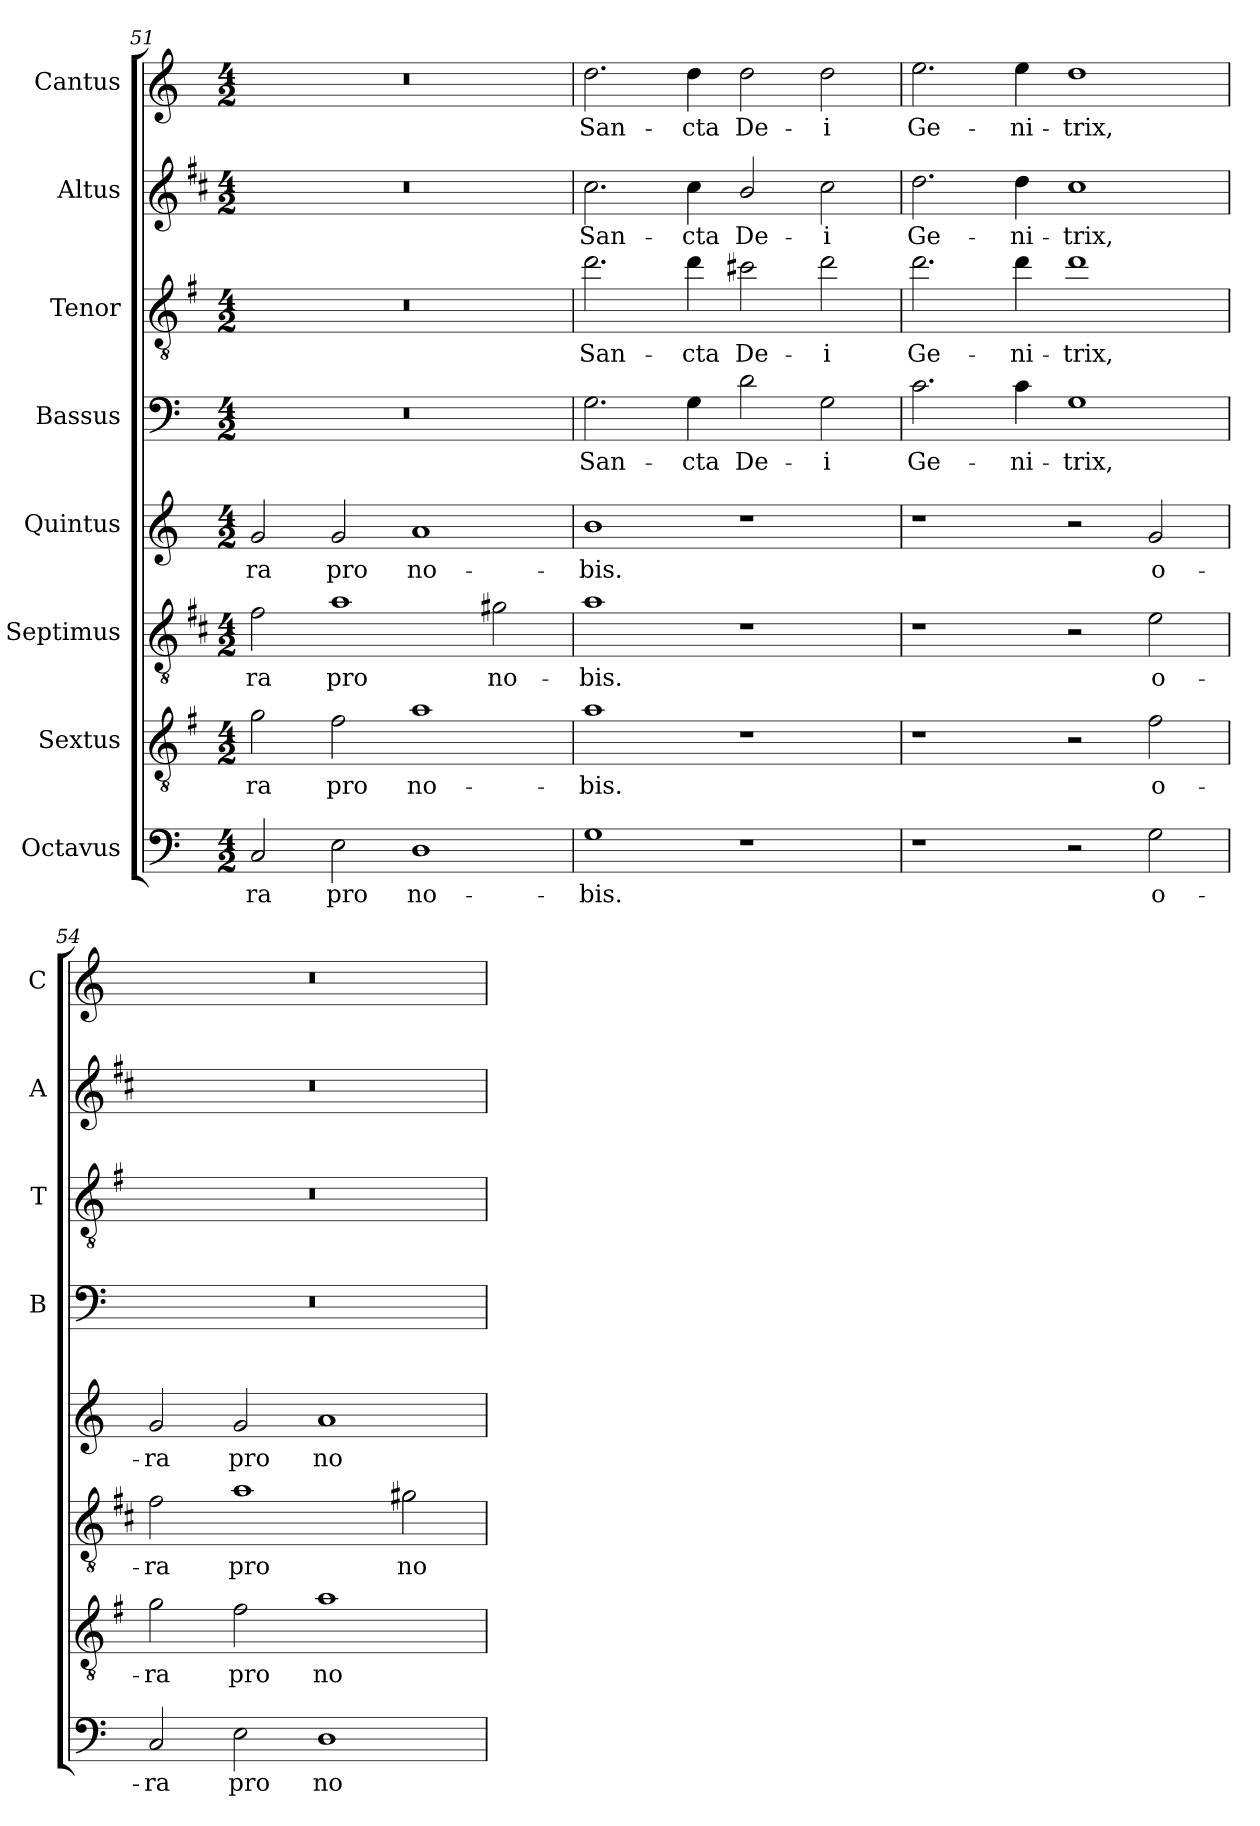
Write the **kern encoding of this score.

**kern	**text	**kern	**text	**kern	**text	**kern	**text	**kern	**text	**kern	**text	**kern	**text	**kern	**text
*part8	*part8	*part7	*part7	*part6	*part6	*part5	*part5	*part4	*part4	*part3	*part3	*part2	*part2	*part1	*part1
*staff8	*staff8	*staff7	*staff7	*staff6	*staff6	*staff5	*staff5	*staff4	*staff4	*staff3	*staff3	*staff2	*staff2	*staff1	*staff1
*I"Octavus	*	*I"Sextus	*	*I"Septimus	*	*I"Quintus	*	*I"Bassus	*	*I"Tenor	*	*I"Altus	*	*I"Cantus	*
*	*	*	*	*	*	*	*	*I'B	*	*I'T	*	*I'A	*	*I'C	*
*clefF4	*	*clefGv2	*	*clefGv2	*	*clefG2	*	*clefF4	*	*clefGv2	*	*clefG2	*	*clefG2	*
*	*	*ITrd4c7	*	*ITrd1c2	*	*	*	*	*	*ITrd4c7	*	*ITrd1c2	*	*	*
*k[]	*	*k[]	*	*k[]	*	*k[]	*	*k[]	*	*k[]	*	*k[]	*	*k[]	*
*C:	*	*C:	*	*C:	*	*C:	*	*C:	*	*C:	*	*C:	*	*C:	*
*M4/2	*	*M4/2	*	*M4/2	*	*M4/2	*	*M4/2	*	*M4/2	*	*M4/2	*	*M4/2	*
=51	=51	=51	=51	=51	=51	=51	=51	=51	=51	=51	=51	=51	=51	=51	=51
!	!LO:LY:b	!	!LO:LY:b	!	!LO:LY:b	!	!LO:LY:b	!	!	!	!	!	!	!	!
2C/	-ra	2c\	-ra	2e\	-ra	2g/	-ra	0r	.	0r	.	0r	.	0r	.
!	!LO:LY:b	!	!LO:LY:b	!	!LO:LY:b	!	!LO:LY:b	!	!	!	!	!	!	!	!
2E\	pro	2B\	pro	1g	pro	2g/	pro	.	.	.	.	.	.	.	.
!	!LO:LY:b	!	!LO:LY:b	!	!	!	!LO:LY:b	!	!	!	!	!	!	!	!
1D	no-	1d	no-	.	.	1a	no-	.	.	.	.	.	.	.	.
!	!	!	!	!	!LO:LY:b	!	!	!	!	!	!	!	!	!	!
.	.	.	.	2f#X\	no-	.	.	.	.	.	.	.	.	.	.
=52	=52	=52	=52	=52	=52	=52	=52	=52	=52	=52	=52	=52	=52	=52	=52
!	!LO:LY:b	!	!LO:LY:b	!	!LO:LY:b	!	!LO:LY:b	!	!LO:LY:b	!	!LO:LY:b	!	!LO:LY:b	!	!LO:LY:b
1G	-bis.	1d	-bis.	1g	-bis.	1b	-bis.	2.G\	San-	2.g\	San-	2.b\	San-	2.dd\	San-
!	!	!	!	!	!	!	!	!	!LO:LY:b	!	!LO:LY:b	!	!LO:LY:b	!	!LO:LY:b
.	.	.	.	.	.	.	.	4G\	-cta	4g\	-cta	4b\	-cta	4dd\	-cta
!	!	!	!	!	!	!	!	!	!LO:LY:b	!	!LO:LY:b	!	!LO:LY:b	!	!LO:LY:b
1r	.	1r	.	1r	.	1r	.	2d\	De-	2f#X\	De-	2a/	De-	2dd\	De-
!	!	!	!	!	!	!	!	!	!LO:LY:b	!	!LO:LY:b	!	!LO:LY:b	!	!LO:LY:b
.	.	.	.	.	.	.	.	2G\	-i	2g\	-i	2b\	-i	2dd\	-i
=53	=53	=53	=53	=53	=53	=53	=53	=53	=53	=53	=53	=53	=53	=53	=53
!	!	!	!	!	!	!	!	!	!LO:LY:b	!	!LO:LY:b	!	!LO:LY:b	!	!LO:LY:b
1r	.	1r	.	1r	.	1r	.	2.c\	Ge-	2.g\	Ge-	2.cc\	Ge-	2.ee\	Ge-
!	!	!	!	!	!	!	!	!	!LO:LY:b	!	!LO:LY:b	!	!LO:LY:b	!	!LO:LY:b
.	.	.	.	.	.	.	.	4c\	-ni-	4g\	-ni-	4cc\	-ni-	4ee\	-ni-
!	!	!	!	!	!	!	!	!	!LO:LY:b	!	!LO:LY:b	!	!LO:LY:b	!	!LO:LY:b
2r	.	2r	.	2r	.	2r	.	1G	-trix,	1g	-trix,	1b	-trix,	1dd	-trix,
!	!LO:LY:b	!	!LO:LY:b	!	!LO:LY:b	!	!LO:LY:b	!	!	!	!	!	!	!	!
2G\	o-	2B\	o-	2d\	o-	2g/	o-	.	.	.	.	.	.	.	.
!!LO:LB:g=z
=54	=54	=54	=54	=54	=54	=54	=54	=54	=54	=54	=54	=54	=54	=54	=54
!	!LO:LY:b	!	!LO:LY:b	!	!LO:LY:b	!	!LO:LY:b	!	!	!	!	!	!	!	!
2C/	-ra	2c\	-ra	2e\	-ra	2g/	-ra	0r	.	0r	.	0r	.	0r	.
!	!LO:LY:b	!	!LO:LY:b	!	!LO:LY:b	!	!LO:LY:b	!	!	!	!	!	!	!	!
2E\	pro	2B\	pro	1g	pro	2g/	pro	.	.	.	.	.	.	.	.
!	!LO:LY:b	!	!LO:LY:b	!	!	!	!LO:LY:b	!	!	!	!	!	!	!	!
1D	no-	1d	no-	.	.	1a	no-	.	.	.	.	.	.	.	.
!	!	!	!	!	!LO:LY:b	!	!	!	!	!	!	!	!	!	!
.	.	.	.	2f#X\	no-	.	.	.	.	.	.	.	.	.	.
=	=	=	=	=	=	=	=	=	=	=	=	=	=	=	=
*-	*-	*-	*-	*-	*-	*-	*-	*-	*-	*-	*-	*-	*-	*-	*-
